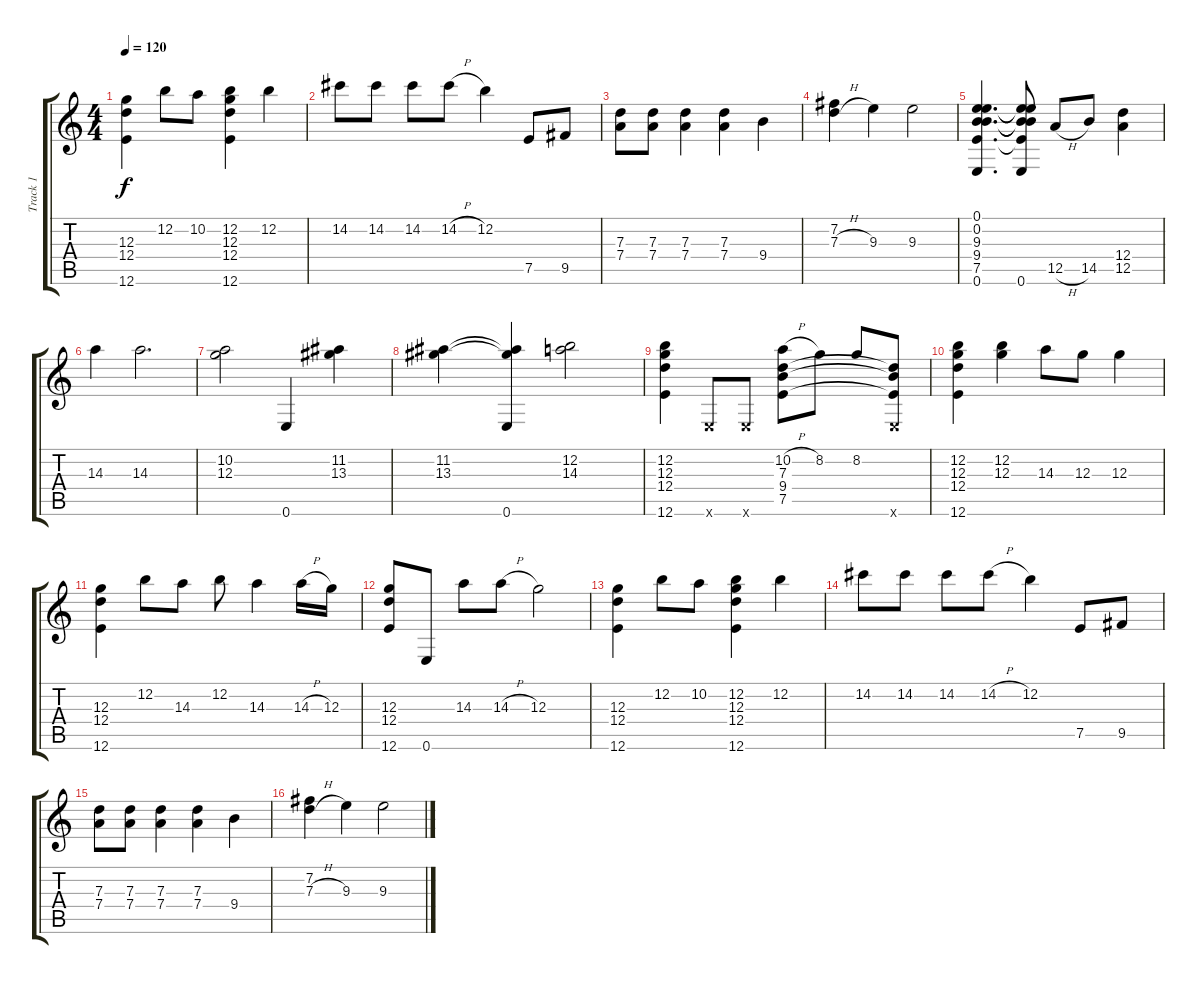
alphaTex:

\track ("Track 1" "Track 1") {instrument acousticguitarsteel}
\staff {score tabs}
\tuning (E4 B3 G3 D3 A2 E2) {hide}
\ts (4 4)
\tempo 120
\clef g2
\ks c
(12.3 12.4 12.6).4{dy f} 12.2.8 10.2.8 (12.2 12.3 12.4 12.6).4 12.2.4 |
14.2.8 14.2.8 14.2.8 14.2{h}.8 12.2.4 7.5.8 9.5.8 |
(7.3 7.4).8 (7.3 7.4).8 (7.3 7.4).4 (7.3 7.4).4 9.4.4 |
(7.2 7.3{h}).4 9.3.4 9.3.2 |
(0.1 0.2 9.3 9.4 7.5 0.6).4{d} (0.1{t} 0.2{t} 9.3{t} 9.4{t} 7.5{t} 0.6).8 12.5{h}.8 14.5.8 (12.4 12.5).4 |
14.3.4 14.3.2{d} |
(10.2 12.3).2 0.6.4 (11.2 13.3).4 |
(11.2 13.3).4 (11.2{t} 13.3{t} 0.6).4 (12.2 14.3).2 |
(12.2 12.3 12.4 12.6).4 0.6{x}.8 0.6{x}.8 (10.2{h} 7.3 9.4 7.5).8 8.2.8 8.2.8 (7.3{t} 9.4{t} 7.5{t} 0.6{x}).8 |
(12.2 12.3 12.4 12.6).4 (12.2 12.3).4 14.3.8 12.3.8 12.3.4 |
(12.3 12.4 12.6).4 12.2.8 14.3.8 12.2.8 14.3.4 14.3{h}.16 12.3.16 |
(12.3 12.4 12.6).8 0.6.8 14.3.8 14.3{h}.8 12.3.2 |
(12.3 12.4 12.6).4 12.2.8 10.2.8 (12.2 12.3 12.4 12.6).4 12.2.4 |
14.2.8 14.2.8 14.2.8 14.2{h}.8 12.2.4 7.5.8 9.5.8 |
(7.3 7.4).8 (7.3 7.4).8 (7.3 7.4).4 (7.3 7.4).4 9.4.4 |
(7.2 7.3{h}).4 9.3.4 9.3.2
